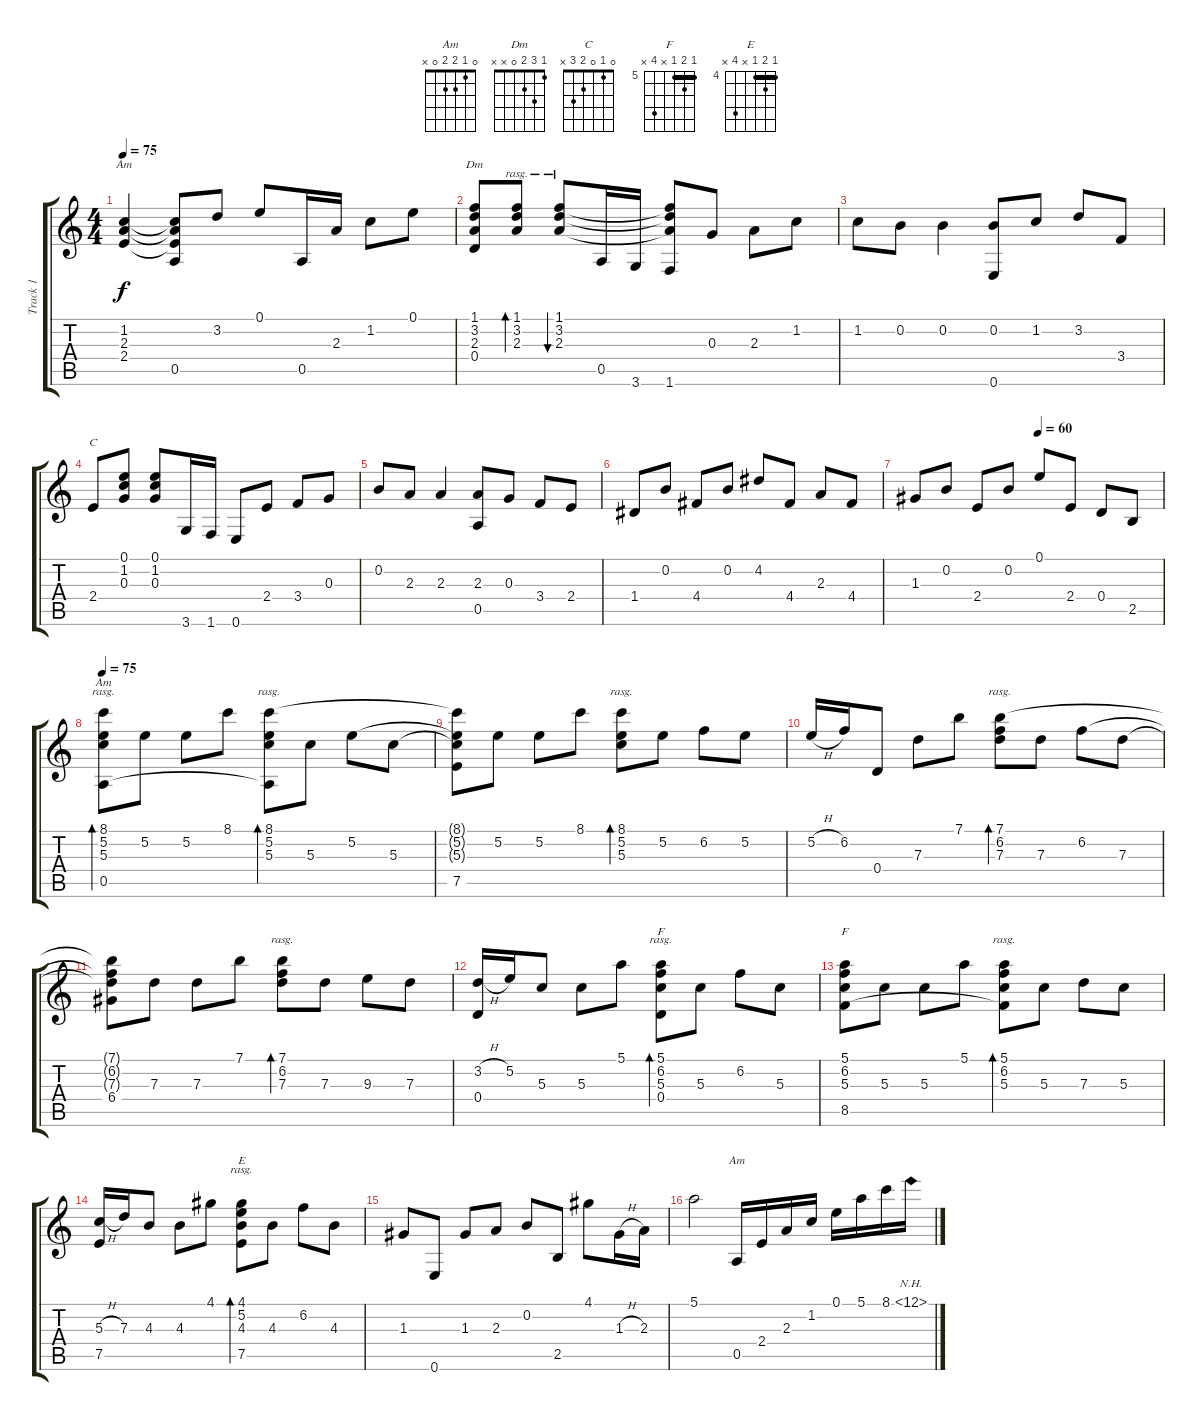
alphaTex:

\track ("Track 1" "Track 1") {instrument acousticguitarnylon}
\staff {score tabs}
\tuning (E4 B3 G3 D3 A2 E2) {hide}
\chord ("Am" x 1 2 2 x x)
\chord ("Dm" 1 3 2 0 x x)
\chord ("C" 0 1 0 2 3 x)
\chord ("Am" 8 5 5 x 0 x) {firstfret 5 barre 5}
\chord ("F" 5 6 5 7 8 x) {firstfret 5 barre 5}
\chord ("F" 5 6 5 x 8 x) {firstfret 5 barre 5}
\chord ("E" 4 5 4 x 7 x) {firstfret 4 barre 4}
\chord ("Am" 0 1 2 2 0 x)
\ts (4 4)
\tempo 75
\clef g2
\ks aminor
(1.2 2.3 2.4).4{ch "Am" dy f} (1.2{t} 2.3{t} 2.4{t} 0.5).8 3.2.8 0.1.8 0.5.16 2.3.16 1.2.8 0.1.8 |
(1.1 3.2 2.3 0.4).8{ch "Dm"} (1.1 3.2 2.3).8{bd 30 rasg ii} (1.1 3.2 2.3).8{bu 30 rasg ii} 0.5.16 3.6.16 (1.1{t} 3.2{t} 2.3{t} 1.6).8 0.3.8 2.3.8 1.2.8 |
1.2.8 0.2.8 0.2.4 (0.2 0.6).8 1.2.8 3.2.8 3.4.8 |
2.4.8{ch "C"} (0.1 1.2 0.3).8 (0.1 1.2 0.3).8 3.6.16 1.6.16 0.6.8 2.4.8 3.4.8 0.3.8 |
0.2.8 2.3.8 2.3.4 (2.3 0.5).8 0.3.8 3.4.8 2.4.8 |
1.4.8 0.2.8 4.4.8 0.2.8 4.2.8 4.4.8 2.3.8 4.4.8 |
\tempo (60 0.5)
1.3.8 0.2.8 2.4.8 0.2.8 0.1.8 2.4.8 0.4.8 2.5.8 |
\tempo 75
(8.1 5.2 5.3 0.5).8{bd 240 ch "Am" rasg ii} 5.2.8 5.2.8 8.1.8 (8.1 5.2 5.3 0.5{t}).8{bd 240 rasg ii} 5.3.8 5.2.8 5.3.8 |
(8.1{t} 5.2{t} 5.3{t} 7.5).8 5.2.8 5.2.8 8.1.8 (8.1 5.2 5.3).8{bd 240 rasg ii} 5.2.8 6.2.8 5.2.8 |
5.2{h}.16 6.2.16 0.4.8 7.3.8 7.1.8 (7.1 6.2 7.3).8{bd 240 rasg ii} 7.3.8 6.2.8 7.3.8 |
(7.1{t} 6.2{t} 7.3{t} 6.4).8 7.3.8 7.3.8 7.1.8 (7.1 6.2 7.3).8{bd 240 rasg ii} 7.3.8 9.3.8 7.3.8 |
(3.2{h} 0.4).16 5.2.16 5.3.8 5.3.8 5.1.8 (5.1 6.2 5.3 0.4).8{bd 240 ch "F" rasg ii} 5.3.8 6.2.8 5.3.8 |
(5.1 6.2 5.3 8.5).8{ch "F"} 5.3.8 5.3.8 5.1.8 (5.1 6.2 5.3 8.5{t}).8{bd 240 rasg ii} 5.3.8 7.3.8 5.3.8 |
(5.3{h} 7.5).16 7.3.16 4.3.8 4.3.8 4.1.8 (4.1 5.2 4.3 7.5).8{bd 240 ch "E" rasg ii} 4.3.8 6.2.8 4.3.8 |
1.3.8 0.6.8 1.3.8 2.3.8 0.2.8 2.5.8 4.1.8 1.3{h}.16 2.3.16 |
5.1.2 0.5.16{ch "Am"} 2.4.16 2.3.16 1.2.16 0.1.16 5.1.16 8.1.16 12.1{nh}.16
